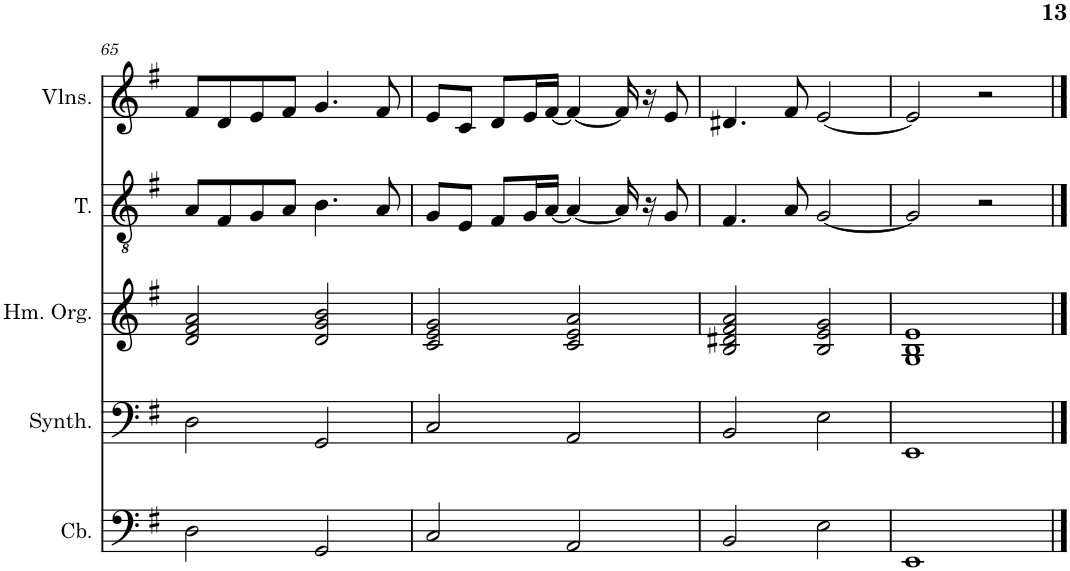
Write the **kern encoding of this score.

**kern	**kern	**kern	**kern	**kern
*part5	*part4	*part3	*part2	*part1
*staff5	*staff4	*staff3	*staff2	*staff1
*I"Contrabass	*I"Pad Synthesizer, PL	*I"Hammond Organ, PR	*I"Tenor, T/B	*I"Violins, S/A
*I'Cb.	*I'Synth.	*I'Hm. Org.	*I'T.	*I'Vlns.
!!LO:PB:g=z
*clefF4	*clefF4	*clefG2	*clefGv2	*clefG2
*Trd7c12	*	*	*	*
*k[f#]	*k[f#]	*k[f#]	*k[f#]	*k[f#]
*M4/4	*M4/4	*M4/4	*M4/4	*M4/4
=65	=65	=65	=65	=65
2D\	2D\	2d/ 2f#/ 2a/	8A/L	8f#/L
.	.	.	8F#/	8d/
.	.	.	8G/	8e/
.	.	.	8A/J	8f#/J
2GG/	2GG/	2d/ 2g/ 2b/	4.B\	4.g/
.	.	.	8A/	8f#/
=66	=66	=66	=66	=66
2C/	2C/	2c/ 2e/ 2g/	8G/L	8e/L
.	.	.	8E/J	8c/J
.	.	.	8F#/L	8d/L
.	.	.	16G/L	16e/L
.	.	.	[16A/JJ	[16f#/JJ
2AA/	2AA/	2c/ 2e/ 2a/	4A/_	4f#/_
.	.	.	16A/]	16f#/]
.	.	.	16r	16r
.	.	.	8G/	8e/
=67	=67	=67	=67	=67
2BB/	2BB/	2B/ 2d#X/ 2f#/ 2a/	4.F#/	4.d#X/
.	.	.	8A/	8f#/
2E\	2E\	2B/ 2e/ 2g/	[2G/	[2e/
=68	=68	=68	=68	=68
1EE	1EE	1G 1B 1e	2G/]	2e/]
.	.	.	2r	2r
==	==	==	==	==
*-	*-	*-	*-	*-
